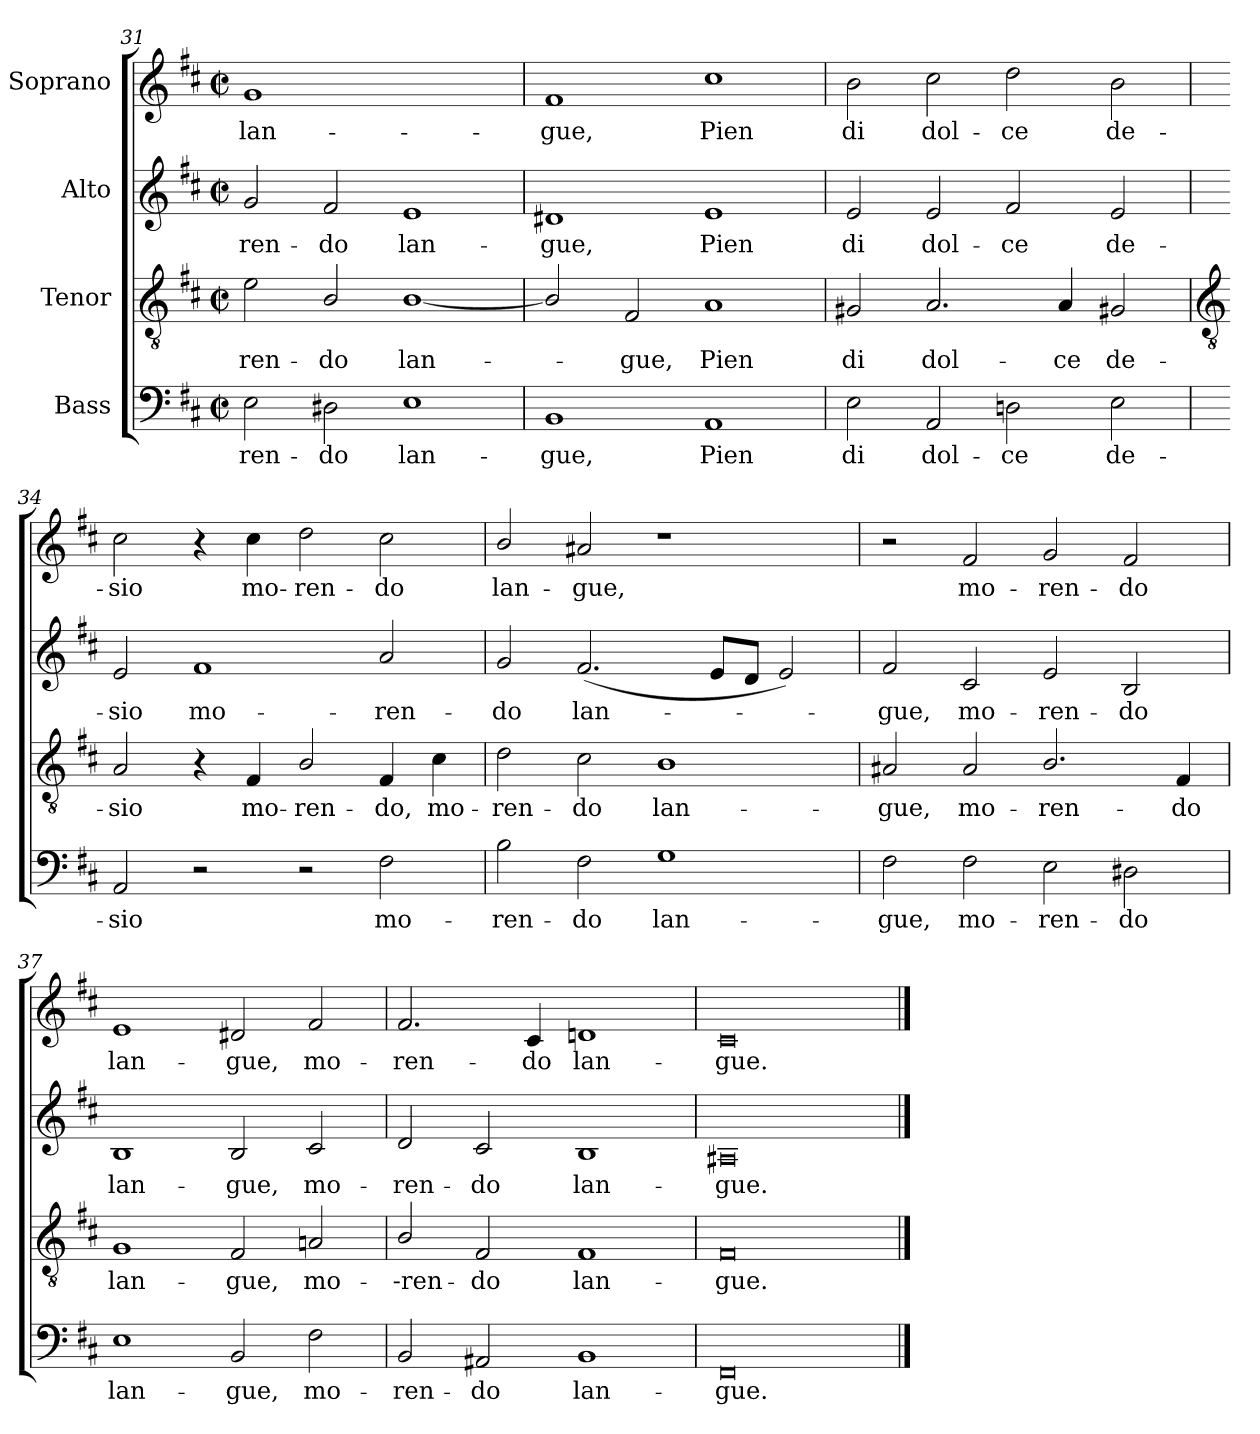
**kern	**text	**kern	**text	**kern	**text	**kern	**text
*part4	*part4	*part3	*part3	*part2	*part2	*part1	*part1
*staff4	*staff4	*staff3	*staff3	*staff2	*staff2	*staff1	*staff1
*I"Bass	*	*I"Tenor	*	*I"Alto	*	*I"Soprano	*
*clefF4	*	*clefGv2	*	*clefG2	*	*clefG2	*
*k[f#c#]	*	*k[f#c#]	*	*k[f#c#]	*	*k[f#c#]	*
*D:	*	*D:	*	*D:	*	*D:	*
*M4/2	*	*M4/2	*	*M4/2	*	*M4/2	*
*met(c|)	*	*met(c|)	*	*met(c|)	*	*met(c|)	*
=31	=31	=31	=31	=31	=31	=31	=31
!	!LO:LY:b	!	!LO:LY:b	!	!LO:LY:b	!	!LO:LY:b
2E	-ren-	2e	-ren-	2g	-ren-	1g	lan-
!	!LO:LY:b	!	!LO:LY:b	!	!LO:LY:b	!	!
2D#X	-do	2B/	-do	2f#	-do	.	.
!	!LO:LY:b	!	!LO:LY:b	!	!LO:LY:b	!	!
1E	lan-	[1B/	lan-	1e	lan-	1ryy	.
=32	=32	=32	=32	=32	=32	=32	=32
!	!LO:LY:b	!	!	!	!LO:LY:b	!	!LO:LY:b
1BB	-gue,	2B/]	.	1d#X	-gue,	1f#	-gue,
!	!	!	!LO:LY:b	!	!	!	!
.	.	2F#	gue,	.	.	.	.
!	!LO:LY:b	!	!LO:LY:b	!	!LO:LY:b	!	!LO:LY:b
1AA	Pien	1A	Pien	1e	Pien	1cc#	Pien
=33	=33	=33	=33	=33	=33	=33	=33
!	!LO:LY:b	!	!LO:LY:b	!	!LO:LY:b	!	!LO:LY:b
2E	di	2G#X	di	2e	di	2b	di
!	!LO:LY:b	!	!LO:LY:b	!	!LO:LY:b	!	!LO:LY:b
2AA	dol-	2.A	dol-	2e	dol-	2cc#	dol-
!	!LO:LY:b	!	!	!	!LO:LY:b	!	!LO:LY:b
2Dn	-ce	.	.	2f#	-ce	2dd	-ce
!	!	!	!LO:LY:b	!	!	!	!
.	.	4A	-ce	.	.	.	.
!	!LO:LY:b	!	!LO:LY:b	!	!LO:LY:b	!	!LO:LY:b
2E	de-	2G#X	de-	2e	de-	2b	de-
!!LO:LB:g=z
=34	=34	=34	=34	=34	=34	=34	=34
*	*	*clefGv2	*	*	*	*	*
!	!LO:LY:b	!	!LO:LY:b	!	!LO:LY:b	!	!LO:LY:b
2AA	-sio	2A	-sio	2e	-sio	2cc#	-sio
!	!	!	!	!	!LO:LY:b	!	!
2r	.	4r	.	1f#	mo-	4r	.
!	!	!	!LO:LY:b	!	!	!	!LO:LY:b
.	.	4F#	mo-	.	.	4cc#	mo-
!	!	!	!LO:LY:b	!	!	!	!LO:LY:b
2r	.	2B/	-ren-	.	.	2dd	-ren-
!	!LO:LY:b	!	!LO:LY:b	!	!LO:LY:b	!	!LO:LY:b
2F#	mo-	4F#	-do,	2a	-ren-	2cc#	-do
!	!	!	!LO:LY:b	!	!	!	!
.	.	4c#	mo-	.	.	.	.
=35	=35	=35	=35	=35	=35	=35	=35
!	!LO:LY:b	!	!LO:LY:b	!	!LO:LY:b	!	!LO:LY:b
2B	-ren-	2d	-ren-	2g	-do	2b/	lan-
!	!LO:LY:b	!	!LO:LY:b	!	!LO:LY:b	!	!LO:LY:b
2F#	-do	2c#	-do	(<2.f#	lan-	2a#X	-gue,
!	!LO:LY:b	!	!LO:LY:b	!	!	!	!
1G	lan-	1B	lan-	.	.	1r	.
.	.	.	.	8eL	.	.	.
.	.	.	.	8dJ	.	.	.
.	.	.	.	2e)	.	.	.
=36	=36	=36	=36	=36	=36	=36	=36
!	!LO:LY:b	!	!LO:LY:b	!	!LO:LY:b	!	!
2F#	-gue,	2A#X	-gue,	2f#	gue,	2r	.
!	!LO:LY:b	!	!LO:LY:b	!	!LO:LY:b	!	!LO:LY:b
2F#	mo-	2A#	mo-	2c#	mo-	2f#	mo-
!	!LO:LY:b	!	!LO:LY:b	!	!LO:LY:b	!	!LO:LY:b
2E	-ren-	2.B/	-ren-	2e	-ren-	2g	-ren-
!	!LO:LY:b	!	!	!	!LO:LY:b	!	!LO:LY:b
2D#X	-do	.	.	2B	-do	2f#	-do
!	!	!	!LO:LY:b	!	!	!	!
.	.	4F#	-do	.	.	.	.
=37	=37	=37	=37	=37	=37	=37	=37
!	!LO:LY:b	!	!LO:LY:b	!	!LO:LY:b	!	!LO:LY:b
1E	lan-	1G	lan-	1B	lan-	1e	lan-
!	!LO:LY:b	!	!LO:LY:b	!	!LO:LY:b	!	!LO:LY:b
2BB	-gue,	2F#	-gue,	2B	-gue,	2d#X	-gue,
!	!LO:LY:b	!	!LO:LY:b	!	!LO:LY:b	!	!LO:LY:b
2F#	mo-	2An	mo-	2c#	mo-	2f#	mo-
=38	=38	=38	=38	=38	=38	=38	=38
!	!LO:LY:b	!	!LO:LY:b	!	!LO:LY:b	!	!LO:LY:b
2BB	-ren-	2B/	--ren-	2d	-ren-	2.f#	-ren-
!	!LO:LY:b	!	!LO:LY:b	!	!LO:LY:b	!	!
2AA#X	-do	2F#	-do	2c#	-do	.	.
!	!	!	!	!	!	!	!LO:LY:b
.	.	.	.	.	.	4c#	-do
!	!LO:LY:b	!	!LO:LY:b	!	!LO:LY:b	!	!LO:LY:b
1BB	lan-	1F#	lan-	1B	lan-	1dn	lan-
=39	=39	=39	=39	=39	=39	=39	=39
!	!LO:LY:b	!	!LO:LY:b	!	!LO:LY:b	!	!LO:LY:b
0FF#	-gue.	0F#	-gue.	0A#X	-gue.	0c#	-gue.
==	==	==	==	==	==	==	==
*-	*-	*-	*-	*-	*-	*-	*-
